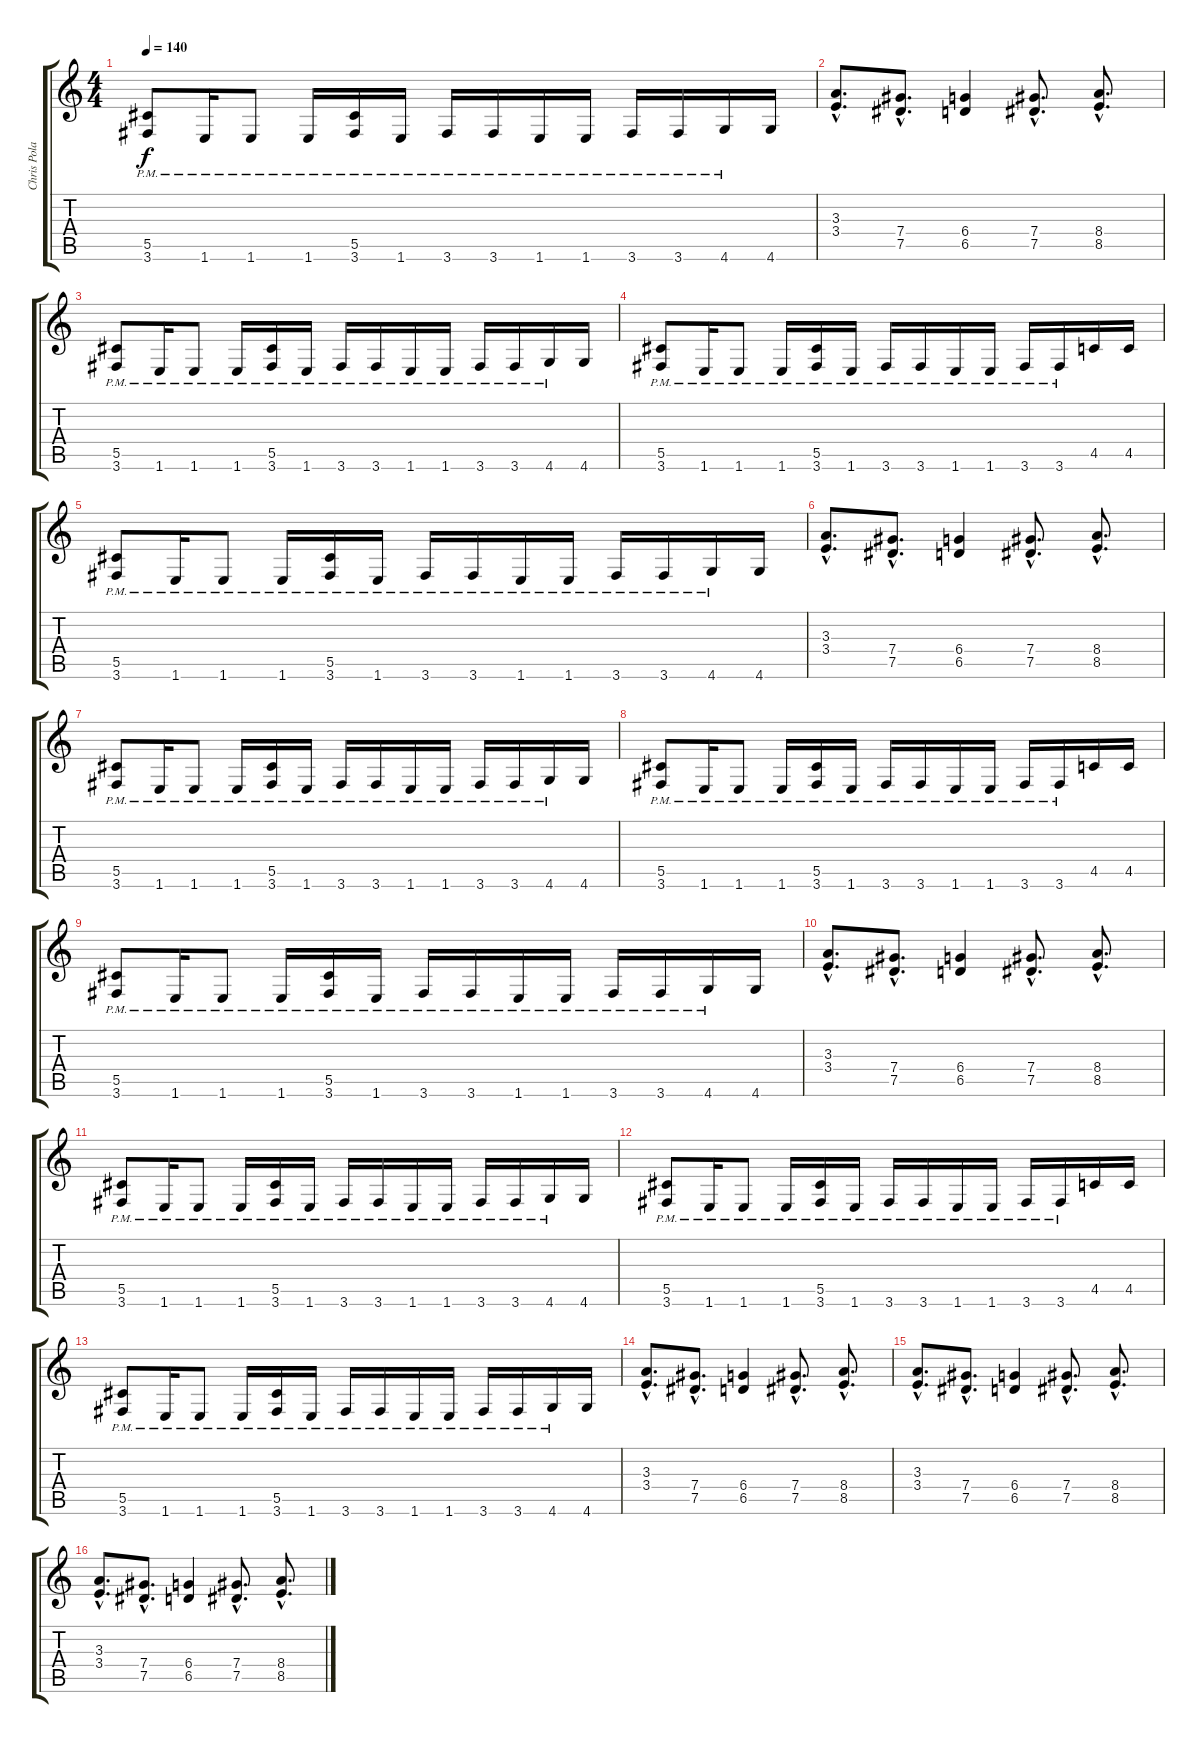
\track ("Chris Poland Rhytm" "Chris Pola") {instrument distortionguitar}
\staff {score tabs}
\tuning (Eb4 Bb3 Gb3 Db3 Ab2 Eb2) {hide}
\ts (4 4)
\tempo 140
\clef g2
\ks c
(5.5{pm} 3.6{pm}).8{dy f} 1.6{pm}.16 1.6{pm}.8 1.6{pm}.16 (5.5{pm} 3.6{pm}).16 1.6{pm}.16 3.6{pm}.16 3.6{pm}.16 1.6{pm}.16 1.6{pm}.16 3.6{pm}.16 3.6{pm}.16 4.6{pm}.16 4.6.16 |
(3.3{hac} 3.4{hac}).8{d} (7.4{hac} 7.5{hac}).8{d} (6.4 6.5).4 (7.4{hac} 7.5{hac}).8{d} (8.4{hac} 8.5{hac}).8{d} |
(5.5{pm} 3.6{pm}).8 1.6{pm}.16 1.6{pm}.8 1.6{pm}.16 (5.5{pm} 3.6{pm}).16 1.6{pm}.16 3.6{pm}.16 3.6{pm}.16 1.6{pm}.16 1.6{pm}.16 3.6{pm}.16 3.6{pm}.16 4.6{pm}.16 4.6.16 |
(5.5{pm} 3.6{pm}).8 1.6{pm}.16 1.6{pm}.8 1.6{pm}.16 (5.5{pm} 3.6{pm}).16 1.6{pm}.16 3.6{pm}.16 3.6{pm}.16 1.6{pm}.16 1.6{pm}.16 3.6{pm}.16 3.6{pm}.16 4.5.16 4.5.16 |
(5.5{pm} 3.6{pm}).8 1.6{pm}.16 1.6{pm}.8 1.6{pm}.16 (5.5{pm} 3.6{pm}).16 1.6{pm}.16 3.6{pm}.16 3.6{pm}.16 1.6{pm}.16 1.6{pm}.16 3.6{pm}.16 3.6{pm}.16 4.6{pm}.16 4.6.16 |
(3.3{hac} 3.4{hac}).8{d} (7.4{hac} 7.5{hac}).8{d} (6.4 6.5).4 (7.4{hac} 7.5{hac}).8{d} (8.4{hac} 8.5{hac}).8{d} |
(5.5{pm} 3.6{pm}).8 1.6{pm}.16 1.6{pm}.8 1.6{pm}.16 (5.5{pm} 3.6{pm}).16 1.6{pm}.16 3.6{pm}.16 3.6{pm}.16 1.6{pm}.16 1.6{pm}.16 3.6{pm}.16 3.6{pm}.16 4.6{pm}.16 4.6.16 |
(5.5{pm} 3.6{pm}).8 1.6{pm}.16 1.6{pm}.8 1.6{pm}.16 (5.5{pm} 3.6{pm}).16 1.6{pm}.16 3.6{pm}.16 3.6{pm}.16 1.6{pm}.16 1.6{pm}.16 3.6{pm}.16 3.6{pm}.16 4.5.16 4.5.16 |
(5.5{pm} 3.6{pm}).8 1.6{pm}.16 1.6{pm}.8 1.6{pm}.16 (5.5{pm} 3.6{pm}).16 1.6{pm}.16 3.6{pm}.16 3.6{pm}.16 1.6{pm}.16 1.6{pm}.16 3.6{pm}.16 3.6{pm}.16 4.6{pm}.16 4.6.16 |
(3.3{hac} 3.4{hac}).8{d} (7.4{hac} 7.5{hac}).8{d} (6.4 6.5).4 (7.4{hac} 7.5{hac}).8{d} (8.4{hac} 8.5{hac}).8{d} |
(5.5{pm} 3.6{pm}).8 1.6{pm}.16 1.6{pm}.8 1.6{pm}.16 (5.5{pm} 3.6{pm}).16 1.6{pm}.16 3.6{pm}.16 3.6{pm}.16 1.6{pm}.16 1.6{pm}.16 3.6{pm}.16 3.6{pm}.16 4.6{pm}.16 4.6.16 |
(5.5{pm} 3.6{pm}).8 1.6{pm}.16 1.6{pm}.8 1.6{pm}.16 (5.5{pm} 3.6{pm}).16 1.6{pm}.16 3.6{pm}.16 3.6{pm}.16 1.6{pm}.16 1.6{pm}.16 3.6{pm}.16 3.6{pm}.16 4.5.16 4.5.16 |
(5.5{pm} 3.6{pm}).8 1.6{pm}.16 1.6{pm}.8 1.6{pm}.16 (5.5{pm} 3.6{pm}).16 1.6{pm}.16 3.6{pm}.16 3.6{pm}.16 1.6{pm}.16 1.6{pm}.16 3.6{pm}.16 3.6{pm}.16 4.6{pm}.16 4.6.16 |
(3.3{hac} 3.4{hac}).8{d} (7.4{hac} 7.5{hac}).8{d} (6.4 6.5).4 (7.4{hac} 7.5{hac}).8{d} (8.4{hac} 8.5{hac}).8{d} |
(3.3{hac} 3.4{hac}).8{d} (7.4{hac} 7.5{hac}).8{d} (6.4 6.5).4 (7.4{hac} 7.5{hac}).8{d} (8.4{hac} 8.5{hac}).8{d} |
(3.3{hac} 3.4{hac}).8{d} (7.4{hac} 7.5{hac}).8{d} (6.4 6.5).4 (7.4{hac} 7.5{hac}).8{d} (8.4{hac} 8.5{hac}).8{d}
